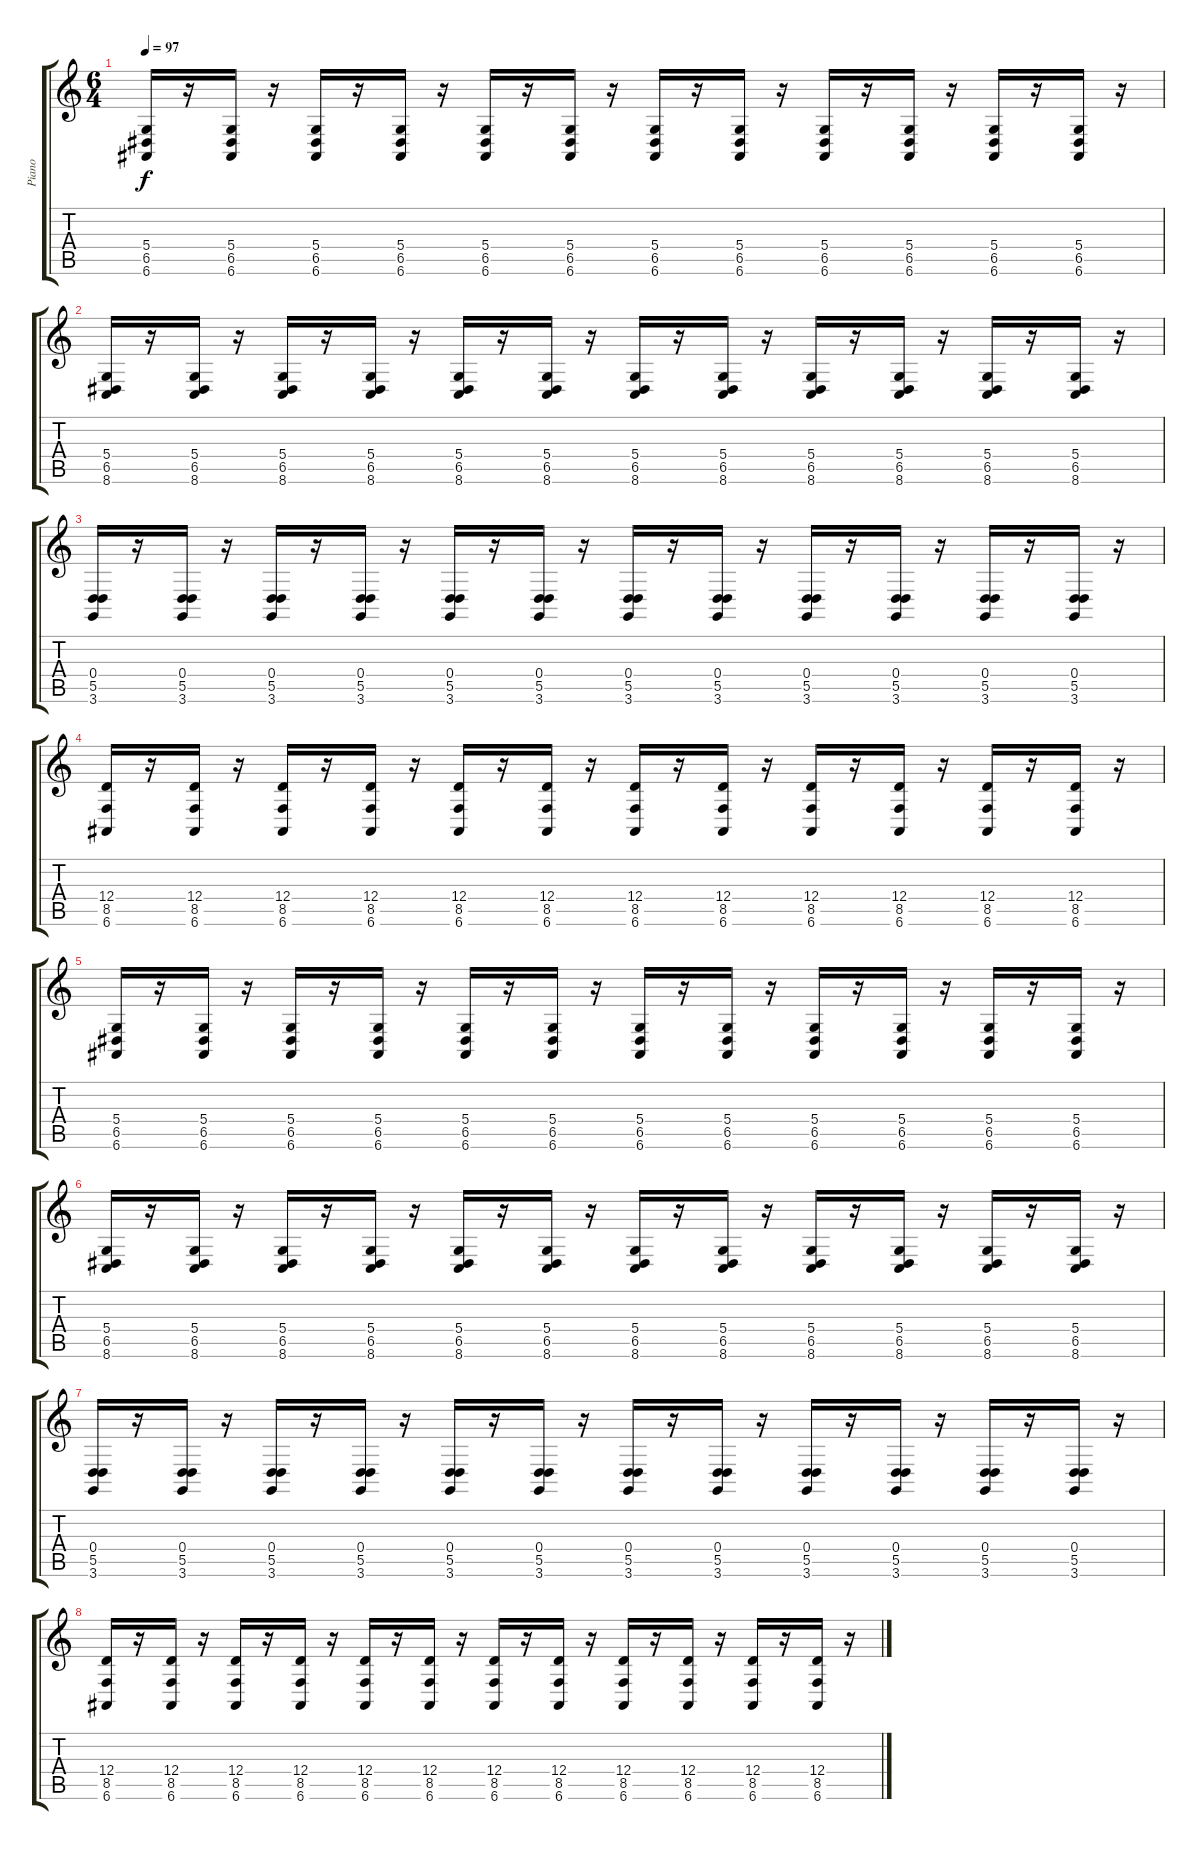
\track ("Piano" "Piano") {instrument acousticgrandpiano}
\staff {score tabs}
\tuning (E4 B3 G3 D3 A2 E2) {hide}
\ts (6 4)
\tempo 97
\clef g2
\ks c
(5.4 6.5 6.6).16{dy f} r.16 (5.4 6.5 6.6).16 r.16 (5.4 6.5 6.6).16 r.16 (5.4 6.5 6.6).16 r.16 (5.4 6.5 6.6).16 r.16 (5.4 6.5 6.6).16 r.16 (5.4 6.5 6.6).16 r.16 (5.4 6.5 6.6).16 r.16 (5.4 6.5 6.6).16 r.16 (5.4 6.5 6.6).16 r.16 (5.4 6.5 6.6).16 r.16 (5.4 6.5 6.6).16 r.16 |
(5.4 6.5 8.6).16 r.16 (5.4 6.5 8.6).16 r.16 (5.4 6.5 8.6).16 r.16 (5.4 6.5 8.6).16 r.16 (5.4 6.5 8.6).16 r.16 (5.4 6.5 8.6).16 r.16 (5.4 6.5 8.6).16 r.16 (5.4 6.5 8.6).16 r.16 (5.4 6.5 8.6).16 r.16 (5.4 6.5 8.6).16 r.16 (5.4 6.5 8.6).16 r.16 (5.4 6.5 8.6).16 r.16 |
(0.4 5.5 3.6).16 r.16 (0.4 5.5 3.6).16 r.16 (0.4 5.5 3.6).16 r.16 (0.4 5.5 3.6).16 r.16 (0.4 5.5 3.6).16 r.16 (0.4 5.5 3.6).16 r.16 (0.4 5.5 3.6).16 r.16 (0.4 5.5 3.6).16 r.16 (0.4 5.5 3.6).16 r.16 (0.4 5.5 3.6).16 r.16 (0.4 5.5 3.6).16 r.16 (0.4 5.5 3.6).16 r.16 |
(12.4 8.5 6.6).16 r.16 (12.4 8.5 6.6).16 r.16 (12.4 8.5 6.6).16 r.16 (12.4 8.5 6.6).16 r.16 (12.4 8.5 6.6).16 r.16 (12.4 8.5 6.6).16 r.16 (12.4 8.5 6.6).16 r.16 (12.4 8.5 6.6).16 r.16 (12.4 8.5 6.6).16 r.16 (12.4 8.5 6.6).16 r.16 (12.4 8.5 6.6).16 r.16 (12.4 8.5 6.6).16 r.16 |
(5.4 6.5 6.6).16{volume 0} r.16 (5.4 6.5 6.6).16 r.16 (5.4 6.5 6.6).16 r.16 (5.4 6.5 6.6).16 r.16 (5.4 6.5 6.6).16 r.16 (5.4 6.5 6.6).16 r.16 (5.4 6.5 6.6).16 r.16 (5.4 6.5 6.6).16 r.16 (5.4 6.5 6.6).16 r.16 (5.4 6.5 6.6).16 r.16 (5.4 6.5 6.6).16 r.16 (5.4 6.5 6.6).16 r.16 |
(5.4 6.5 8.6).16 r.16 (5.4 6.5 8.6).16 r.16 (5.4 6.5 8.6).16 r.16 (5.4 6.5 8.6).16 r.16 (5.4 6.5 8.6).16 r.16 (5.4 6.5 8.6).16 r.16 (5.4 6.5 8.6).16 r.16 (5.4 6.5 8.6).16 r.16 (5.4 6.5 8.6).16 r.16 (5.4 6.5 8.6).16 r.16 (5.4 6.5 8.6).16 r.16 (5.4 6.5 8.6).16 r.16 |
(0.4 5.5 3.6).16 r.16 (0.4 5.5 3.6).16 r.16 (0.4 5.5 3.6).16 r.16 (0.4 5.5 3.6).16 r.16 (0.4 5.5 3.6).16 r.16 (0.4 5.5 3.6).16 r.16 (0.4 5.5 3.6).16 r.16 (0.4 5.5 3.6).16 r.16 (0.4 5.5 3.6).16 r.16 (0.4 5.5 3.6).16 r.16 (0.4 5.5 3.6).16 r.16 (0.4 5.5 3.6).16 r.16 |
(12.4 8.5 6.6).16 r.16 (12.4 8.5 6.6).16 r.16 (12.4 8.5 6.6).16 r.16 (12.4 8.5 6.6).16 r.16 (12.4 8.5 6.6).16 r.16 (12.4 8.5 6.6).16 r.16 (12.4 8.5 6.6).16 r.16 (12.4 8.5 6.6).16 r.16 (12.4 8.5 6.6).16 r.16 (12.4 8.5 6.6).16 r.16 (12.4 8.5 6.6).16 r.16 (12.4 8.5 6.6).16 r.16
